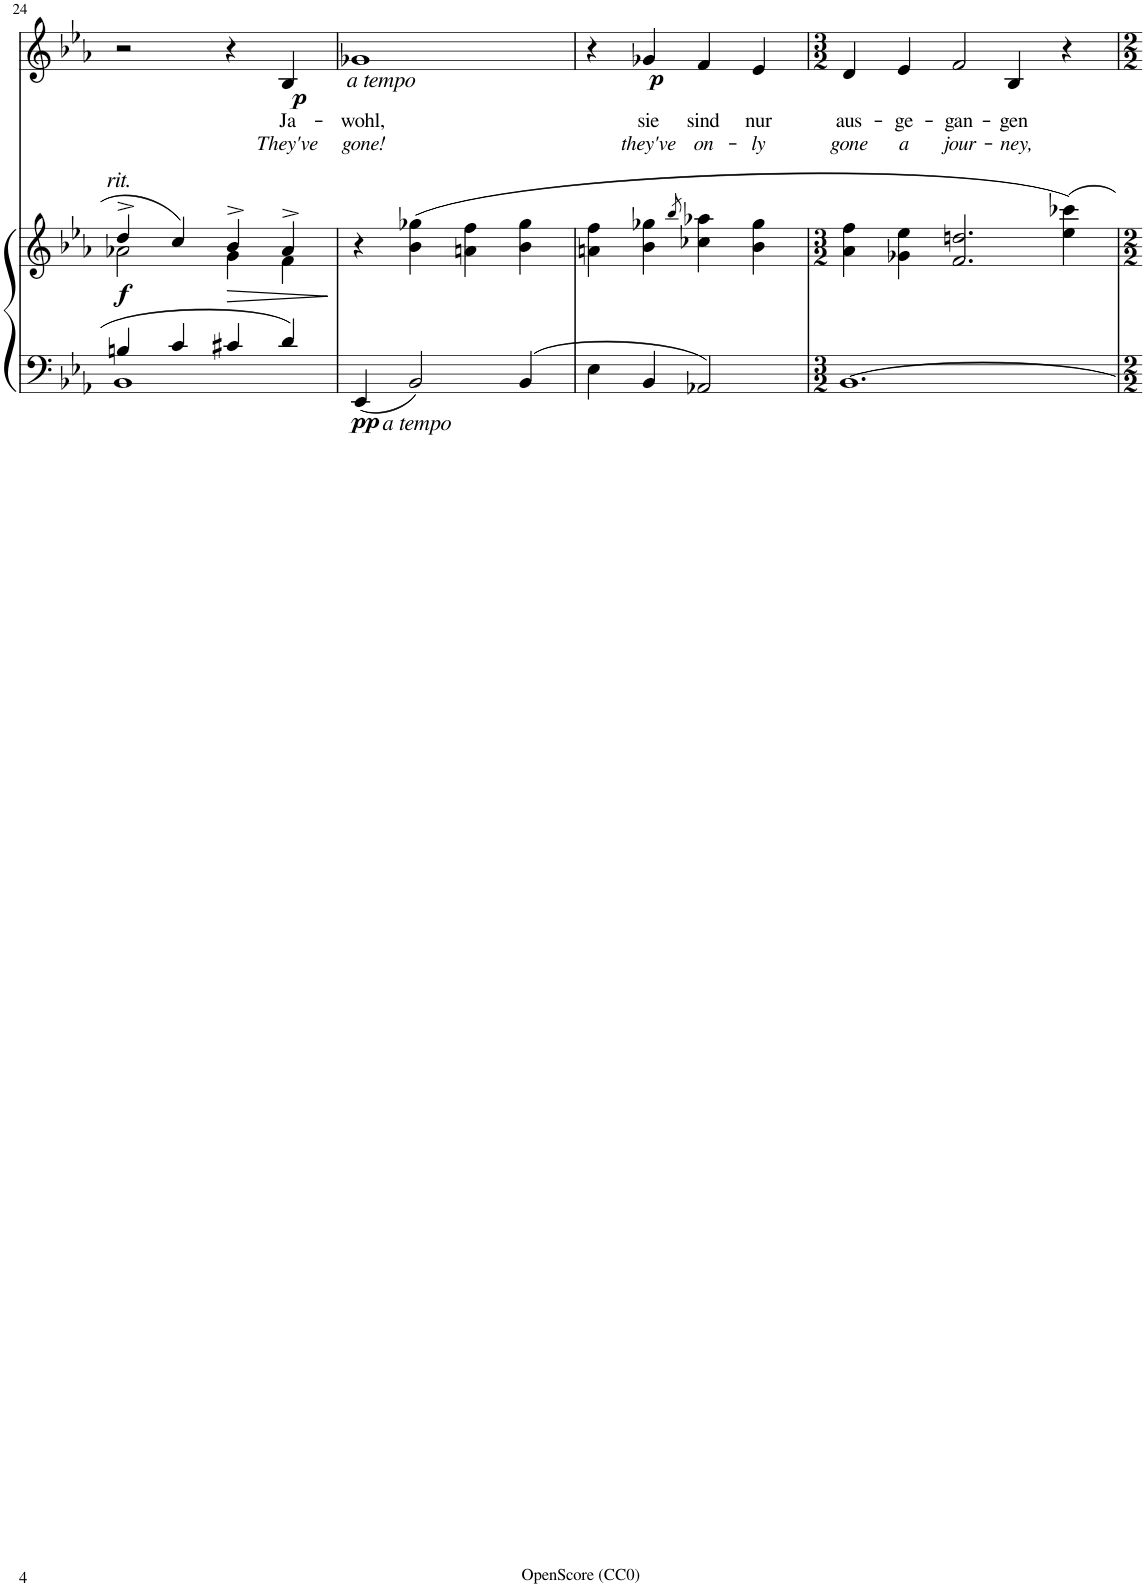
**kern	**kern	**dynam	**kern	**text	**text	**dynam
*part2	*part2	*part2	*part1	*part1	*part1	*part1
*staff3	*staff2	*staff2/3	*staff1	*staff1	*staff1	*staff1
*I"Piano	*	*	*I"Gesang Voice	*	*	*
*I'Pno	*	*	*	*	*	*
!!LO:PB:g=z
*clefF4	*clefG2	*	*clefG2	*	*	*
*k[b-e-a-]	*k[b-e-a-]	*	*k[b-e-a-]	*	*	*
*M2/2	*M2/2	*	*M2/2	*	*	*
=24	=24	=24	=24	=24	=24	=24
*^	*^	*	*	*	*	*
!	!	!LO:TX:a:i:t=rit.	!	!	!	!	!	!
!	!	!	!	!LO:DY:b	!	!	!	!
4Bn/	1BB-	4dd^/	2a-X\	f	2r	.	.	.
4c/	.	4cc/	.	.	.	.	.	.
!	!	!	!	!LO:HP:b	!	!	!	!
4c#X/	.	4b-^/	4g\	>	4r	.	.	.
!	!	!	!	!	!	!LO:LY:b	!LO:LY:b	!LO:DY:b
4d/	.	4a-^/	4f\	.	4B-/	Ja-	They've	p
*v	*v	*	*	*	*	*	*	*
*	*v	*v	*	*	*	*	*
.	.	]	.	.	.	.
=25	=25	=25	=25	=25	=25	=25
!	!	!	!LO:TX:b:i:t=a tempo	!	!	!
!LO:TX:b:i:t=a tempo	!	!	!	!	!	!
!	!	!LO:DY:b=2	!	!LO:LY:b	!LO:LY:b	!
4EE-/	4r	pp	1g-X	-wohl,	gone!	.
2BB-/	(4b-\ 4gg-X\	.	.	.	.	.
.	4an\ 4ff\	.	.	.	.	.
4BB-/	4b-\ 4gg-\	.	.	.	.	.
=26	=26	=26	=26	=26	=26	=26
4E-\	4an\ 4ff\	.	4r	.	.	.
!	!	!	!	!LO:LY:b	!LO:LY:b	!LO:DY:b
4BB-/	4b-\ 4gg-X\	.	4g-X/	sie	they've	p
.	8qbb-/	.	.	.	.	.
!	!	!	!	!LO:LY:b	!LO:LY:b	!
2AA-X/	4cc-X\ 4aa-X\	.	4f/	sind	on-	.
!	!	!	!	!LO:LY:b	!LO:LY:b	!
.	4b-\ 4gg-\	.	4e-/	nur	-ly	.
=27	=27	=27	=27	=27	=27	=27
*M3/2	*M3/2	*	*M3/2	*	*	*
!	!	!	!	!LO:LY:b	!LO:LY:b	!
[1.BB-	4a-\ 4ff\	.	4d/	aus-	gone	.
!	!	!	!	!LO:LY:b	!LO:LY:b	!
.	4g-X\ 4ee-\	.	4e-/	-ge-	a	.
!	!	!	!	!LO:LY:b	!LO:LY:b	!
.	2.f/ 2.ddn/	.	2f/	-gan-	jour-	.
!	!	!	!	!LO:LY:b	!LO:LY:b	!
.	.	.	4B-/	-gen	-ney,	.
.	4ee-\ 4ccc-X\)	.	4r	.	.	.
=	=	=	=	=	=	=
*-	*-	*-	*-	*-	*-	*-
